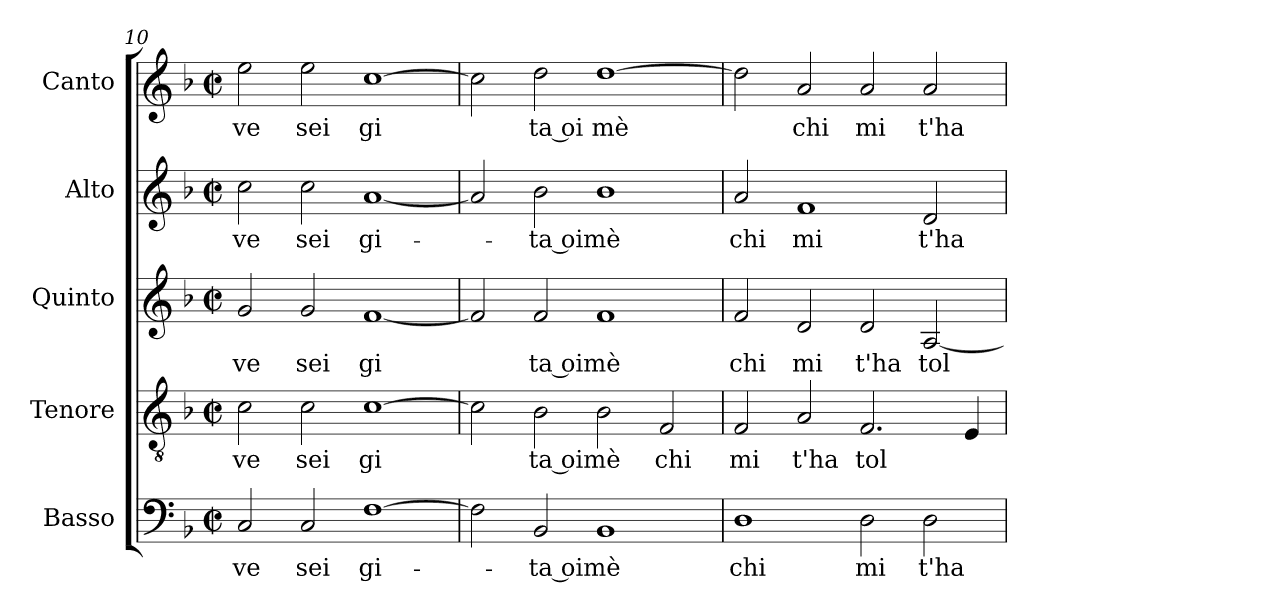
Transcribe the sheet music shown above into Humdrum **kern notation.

**kern	**text	**kern	**text	**kern	**text	**kern	**text	**kern	**text
*part5	*part5	*part4	*part4	*part3	*part3	*part2	*part2	*part1	*part1
*staff5	*staff5	*staff4	*staff4	*staff3	*staff3	*staff2	*staff2	*staff1	*staff1
*I"Basso	*	*I"Tenore	*	*I"Quinto	*	*I"Alto	*	*I"Canto	*
*clefF4	*	*clefGv2	*	*clefG2	*	*clefG2	*	*clefG2	*
*k[b-]	*	*k[b-]	*	*k[b-]	*	*k[b-]	*	*k[b-]	*
*F:	*	*F:	*	*F:	*	*F:	*	*F:	*
*M2/2	*	*M2/2	*	*M2/2	*	*M2/2	*	*M2/2	*
*met(c|)	*	*met(c|)	*	*met(c|)	*	*met(c|)	*	*met(c|)	*
=10	=10	=10	=10	=10	=10	=10	=10	=10	=10
!	!LO:LY:b:cj	!	!LO:LY:b:cj	!	!LO:LY:b:cj	!	!LO:LY:b:cj	!	!LO:LY:b:cj
2C/	-ve	2c\	ve	2g/	ve	2cc\	-ve	2ee\	ve
!	!LO:LY:b:cj	!	!LO:LY:b:cj	!	!LO:LY:b:cj	!	!LO:LY:b:cj	!	!LO:LY:b:cj
2C/	sei	2c\	sei	2g/	sei	2cc\	sei	2ee\	sei
!	!LO:LY:b:cj	!	!LO:LY:b:cj	!	!LO:LY:b:cj	!	!LO:LY:b:cj	!	!LO:LY:b:cj
[>1F	gi-	[>1c	gi	[<1f	gi	[<1a	gi-	[>1cc	gi
=11	=11	=11	=11	=11	=11	=11	=11	=11	=11
2F\]	.	2c\]	.	2f/]	.	2a/]	.	2cc\]	.
!	!LO:LY:b:rj	!	!LO:LY:b:rj	!	!LO:LY:b:rj	!	!LO:LY:b:rj	!	!LO:LY:b:rj
2BB-/	-ta oimè	2B-\	ta oimè	2f/	ta oimè	2b-\	-ta oimè	2dd\	ta oi
!	!	!	!	!	!	!	!	!	!LO:LY:b:cj
1BB-	.	2B-\	.	1f	.	1b-	.	[>1dd	mè
!	!	!	!LO:LY:b:cj	!	!	!	!	!	!
.	.	2F/	chi	.	.	.	.	.	.
=12	=12	=12	=12	=12	=12	=12	=12	=12	=12
!	!LO:LY:b:cj	!	!LO:LY:b:cj	!	!LO:LY:b:cj	!	!LO:LY:b:cj	!	!
1D	chi	2F/	mi	2f/	chi	2a/	chi	2dd\]	.
!	!	!	!LO:LY:b:cj	!	!LO:LY:b:cj	!	!LO:LY:b:cj	!	!LO:LY:b:cj
.	.	2A/	t'ha	2d/	mi	1f	mi	2a/	chi
!	!LO:LY:b:cj	!	!LO:LY:b	!	!LO:LY:b:cj	!	!	!	!LO:LY:b:cj
2D\	mi	2.F/	tol	2d/	t'ha	.	.	2a/	mi
!	!LO:LY:b:cj	!	!	!	!LO:LY:b	!	!LO:LY:b:cj	!	!LO:LY:b:cj
2D\	t'ha	.	.	[<2A/	tol	2d/	t'ha	2a/	t'ha
.	.	4E/	.	.	.	.	.	.	.
=	=	=	=	=	=	=	=	=	=
*-	*-	*-	*-	*-	*-	*-	*-	*-	*-
